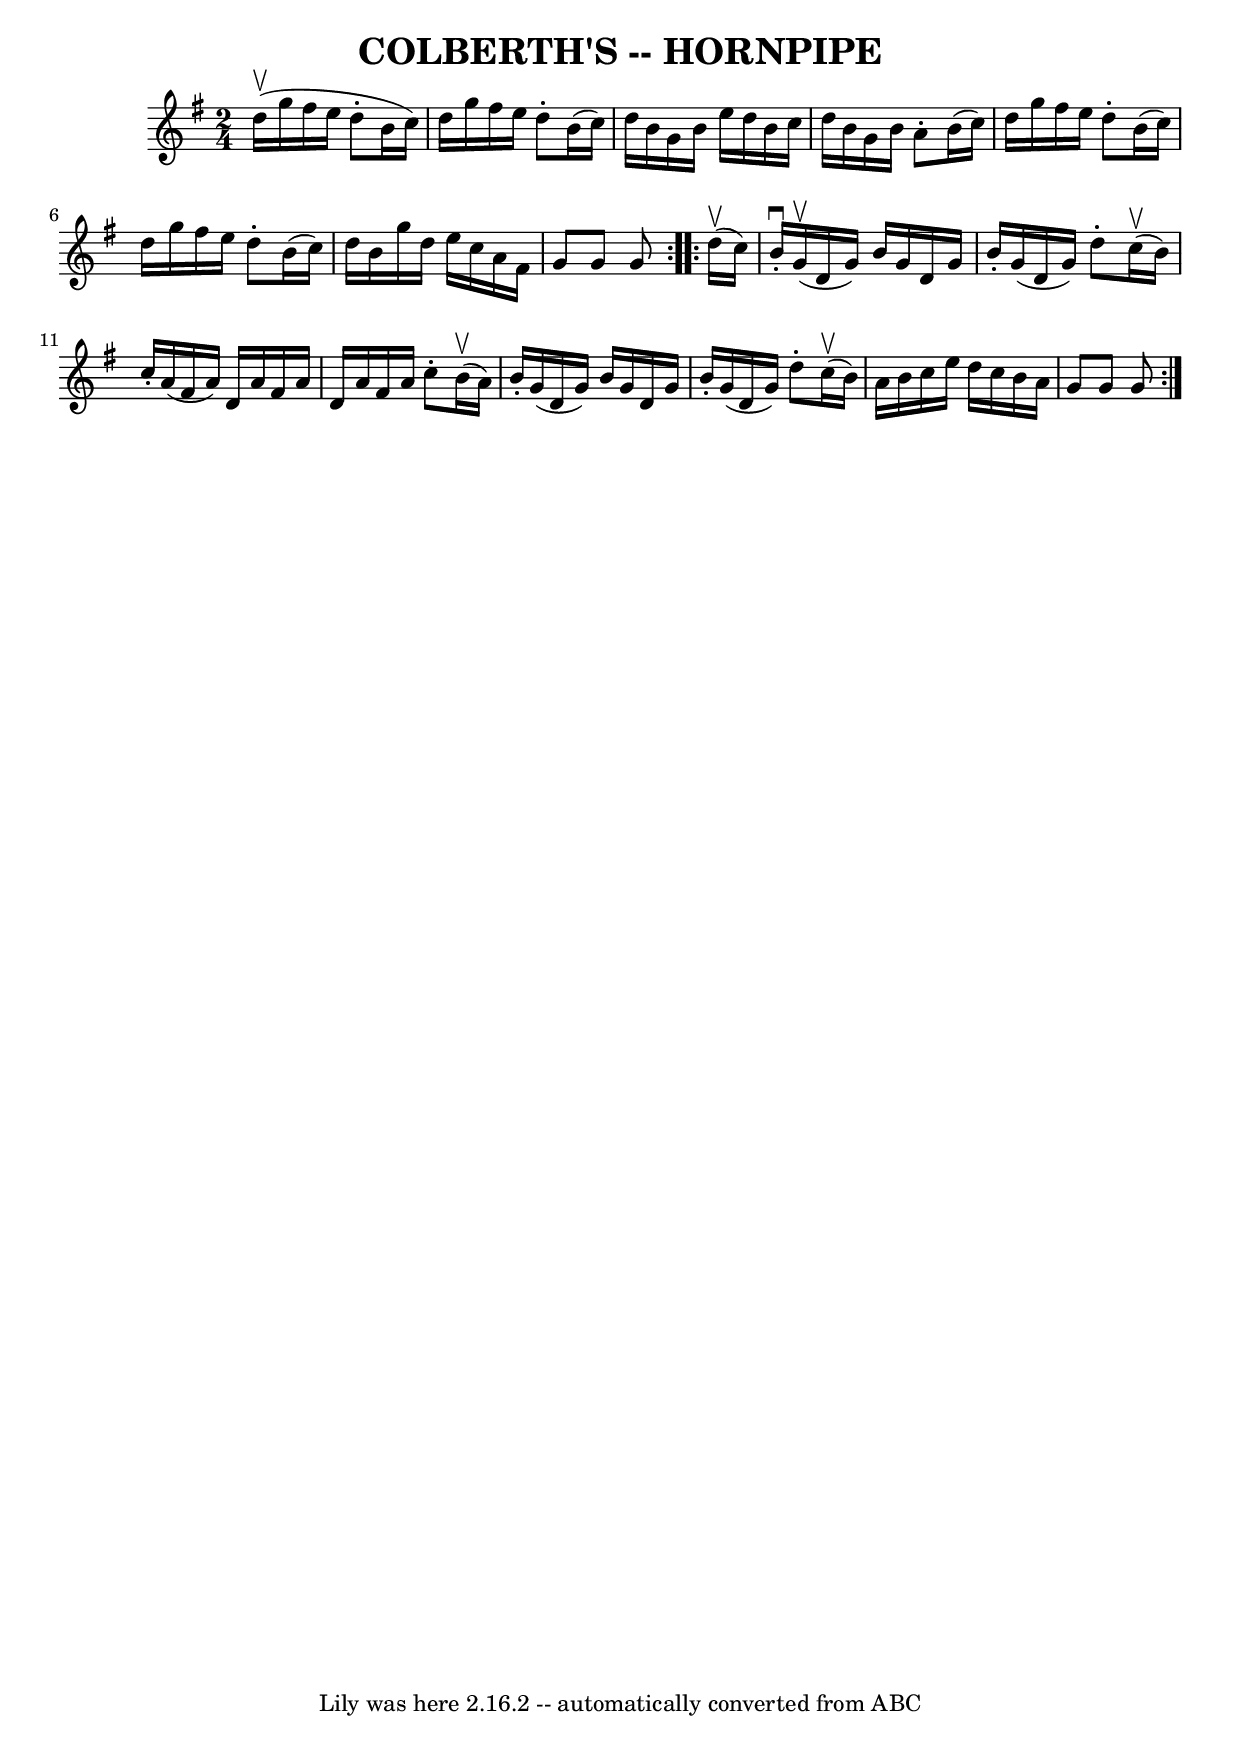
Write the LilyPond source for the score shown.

\version "2.16.2"
\include "Mammoth.ily"
\header {
  %% book = "Cole's 1000 Fiddle Tunes"
  crossRefNumber = "1"
  footnotes = ""
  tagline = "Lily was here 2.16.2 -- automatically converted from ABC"
  title = "COLBERTH'S -- HORNPIPE"

}
voicedefault =  {



  \repeat volta 2 {

    \time 2/4      \key g \major  |
    d''16 (^\upbow g''16 fis''16         e''16 d''8-. b'16 (c''16)    |
    d''16 g''16 fis''16         e''16 d''8-. b'16 (c''16)    |
    d''16 b'16 g'16         b'16 e''16 d''16 b'16 c''16     |
    d''16 b'16 g'16         b'16 a'8-. b'16 (c''16)   |  |
    d''16 g''16         fis''16 e''16 d''8-. b'16 (c''16)    |
    d''16 g''16         fis''16 e''16 d''8-. b'16 (c''16)    |
    d''16 b'16         g''16 d''16 e''16 c''16 a'16 fis'16     |
    g'8 g'8    
    g'8    
  }     
  \repeat volta 2 {     d''16 (^\upbow c''16)        |
    
    b'16^\downbow-. g'16 (^\upbow d'16 g'16) b'16 g'16 d'16         g'16     |
    b'16-. g'16 (d'16 g'16) d''8-. c''16 (^\upbow b'16)   |
    c''16-. a'16 (fis'16 a'16) d'16       a'16 fis'16 a'16     |
    d'16 a'16 fis'16 a'16 c''8-. b'16 (^\upbow a'16)   | |
    b'16-. g'16 (     d'16 g'16) b'16 g'16 d'16 g'16     |
    b'16-. g'16 (     d'16 g'16) d''8-. c''16 (^\upbow b'16)    |
    a'16         b'16 c''16 e''16 d''16 c''16 b'16 a'16     |
    g'8    
    g'8 g'8    
  }   

}

\score{
  <<

    \context Staff="default"
    {
      \voicedefault 
      
    }

  >>
  \layout {
    
  }
  \midi {
  }

}
